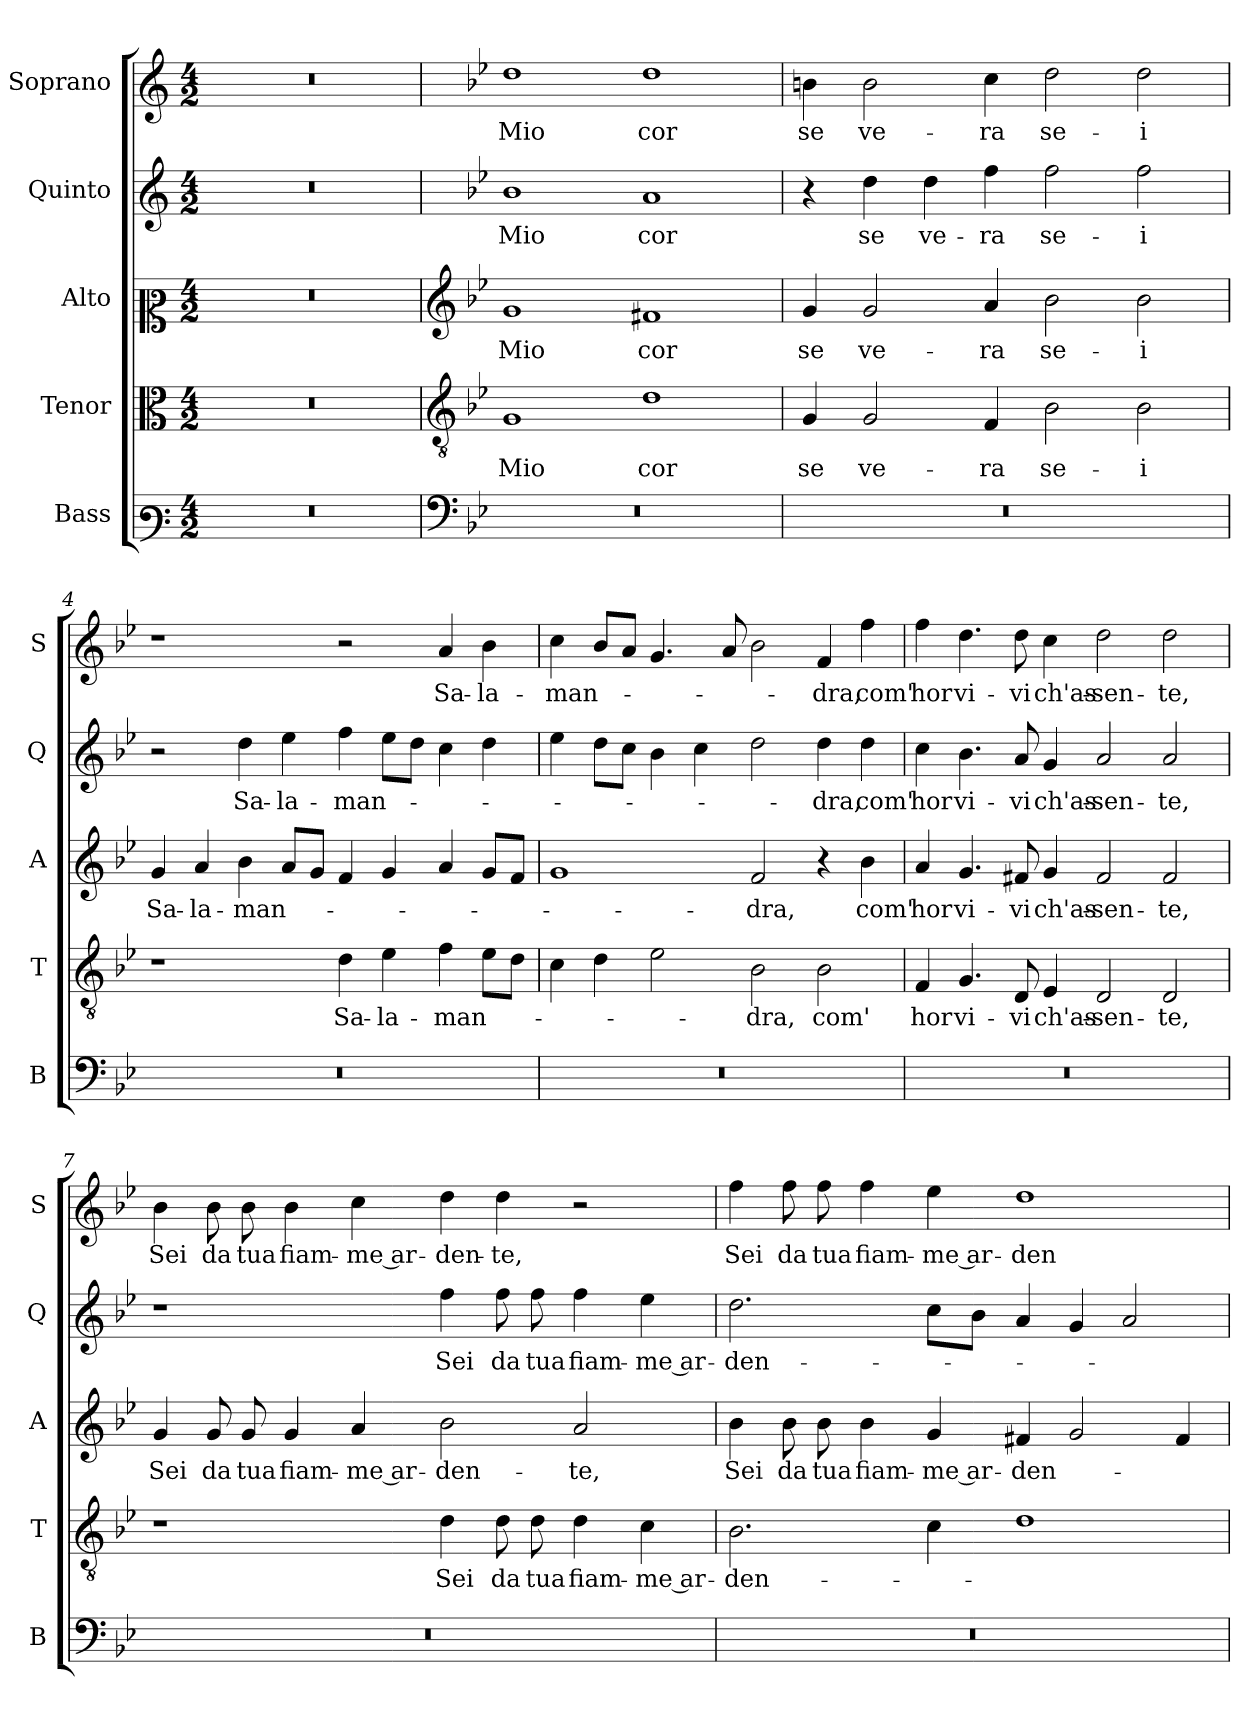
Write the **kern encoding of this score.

**kern	**kern	**text	**kern	**text	**kern	**text	**kern	**text
*part5	*part4	*part4	*part3	*part3	*part2	*part2	*part1	*part1
*staff5	*staff4	*staff4	*staff3	*staff3	*staff2	*staff2	*staff1	*staff1
*I"Bass	*I"Tenor	*	*I"Alto	*	*I"Quinto	*	*I"Soprano	*
*I'B	*I'T	*	*I'A	*	*I'Q	*	*I'S	*
*clefF3	*clefC3	*	*clefC2	*	*clefG2	*	*clefG2	*
*k[]	*k[]	*	*k[]	*	*k[]	*	*k[]	*
*C:	*C:	*	*C:	*	*C:	*	*C:	*
*M4/2	*M4/2	*	*M4/2	*	*M4/2	*	*M4/2	*
=1	=1	=1	=1	=1	=1	=1	=1	=1
0r	0r	.	0r	.	0r	.	0r	.
=2	=2	=2	=2	=2	=2	=2	=2	=2
*clefF4	*clefGv2	*	*clefG2	*	*	*	*	*
*k[b-e-]	*k[b-e-]	*	*k[b-e-]	*	*k[b-e-]	*	*k[b-e-]	*
*B-:	*B-:	*	*B-:	*	*B-:	*	*B-:	*
!	!	!LO:LY:b	!	!LO:LY:b	!	!LO:LY:b	!	!LO:LY:b
0r	1G	Mio	1g	Mio	1b-	Mio	1dd	Mio
!	!	!LO:LY:b	!	!LO:LY:b	!	!LO:LY:b	!	!LO:LY:b
.	1d	cor	1f#X	cor	1a	cor	1dd	cor
=3	=3	=3	=3	=3	=3	=3	=3	=3
!	!	!LO:LY:b	!	!LO:LY:b	!	!	!	!LO:LY:b
0r	4G/	se	4g/	se	4r	.	4bn\	se
!	!	!LO:LY:b	!	!LO:LY:b	!	!LO:LY:b	!	!LO:LY:b
.	2G/	ve-	2g/	ve-	4dd\	se	2b\	ve-
!	!	!	!	!	!	!LO:LY:b	!	!
.	.	.	.	.	4dd\	ve-	.	.
!	!	!LO:LY:b	!	!LO:LY:b	!	!LO:LY:b	!	!LO:LY:b
.	4F/	-ra	4a/	-ra	4ff\	-ra	4cc\	-ra
!	!	!LO:LY:b	!	!LO:LY:b	!	!LO:LY:b	!	!LO:LY:b
.	2B-\	se-	2b-\	se-	2ff\	se-	2dd\	se-
!	!	!LO:LY:b	!	!LO:LY:b	!	!LO:LY:b	!	!LO:LY:b
.	2B-\	-i	2b-\	-i	2ff\	-i	2dd\	-i
=4	=4	=4	=4	=4	=4	=4	=4	=4
!	!	!	!	!LO:LY:b	!	!	!	!
0r	1r	.	4g/	Sa-	2r	.	1r	.
!	!	!	!	!LO:LY:b	!	!	!	!
.	.	.	4a/	-la-	.	.	.	.
!	!	!	!	!LO:LY:b	!	!LO:LY:b	!	!
.	.	.	4b-\	-man-	4dd\	Sa-	.	.
!	!	!	!	!	!	!LO:LY:b	!	!
.	.	.	8a/L	.	4ee-\	-la-	.	.
.	.	.	8g/J	.	.	.	.	.
!	!	!LO:LY:b	!	!	!	!LO:LY:b	!	!
.	4d\	Sa-	4f/	.	4ff\	-man-	2r	.
!	!	!LO:LY:b	!	!	!	!	!	!
.	4e-\	-la-	4g/	.	8ee-\L	.	.	.
.	.	.	.	.	8dd\J	.	.	.
!	!	!LO:LY:b	!	!	!	!	!	!LO:LY:b
.	4f\	-man-	4a/	.	4cc\	.	4a/	Sa-
!	!	!	!	!	!	!	!	!LO:LY:b
.	8e-\L	.	8g/L	.	4dd\	.	4b-\	-la-
.	8d\J	.	8f/J	.	.	.	.	.
!!LO:LB:g=z
=5	=5	=5	=5	=5	=5	=5	=5	=5
!	!	!	!	!	!	!	!	!LO:LY:b
0r	4c\	.	1g	.	4ee-\	.	4cc\	-man-
.	4d\	.	.	.	8dd\L	.	8b-/L	.
.	.	.	.	.	8cc\J	.	8a/J	.
.	2e-\	.	.	.	4b-\	.	4.g/	.
.	.	.	.	.	4cc\	.	.	.
.	.	.	.	.	.	.	8a/	.
!	!	!LO:LY:b	!	!LO:LY:b	!	!	!	!
.	2B-\	-dra,	2f/	-dra,	2dd\	.	2b-\	.
!	!	!LO:LY:b	!	!	!	!LO:LY:b	!	!LO:LY:b
.	2B-\	com'	4r	.	4dd\	-dra,	4f/	-dra,
!	!	!	!	!LO:LY:b	!	!LO:LY:b	!	!LO:LY:b
.	.	.	4b-\	com'	4dd\	com'	4ff\	com'
=6	=6	=6	=6	=6	=6	=6	=6	=6
!	!	!LO:LY:b	!	!LO:LY:b	!	!LO:LY:b	!	!LO:LY:b
0r	4F/	hor	4a/	hor	4cc\	hor	4ff\	hor
!	!	!LO:LY:b	!	!LO:LY:b	!	!LO:LY:b	!	!LO:LY:b
.	4.G/	vi-	4.g/	vi-	4.b-\	vi-	4.dd\	vi-
!	!	!LO:LY:b	!	!LO:LY:b	!	!LO:LY:b	!	!LO:LY:b
.	8D/	-vi	8f#X/	-vi	8a/	-vi	8dd\	-vi
!	!	!LO:LY:b	!	!LO:LY:b	!	!LO:LY:b	!	!LO:LY:b
.	4E-/	ch'as-	4g/	ch'as-	4g/	ch'as-	4cc\	ch'as-
!	!	!LO:LY:b	!	!LO:LY:b	!	!LO:LY:b	!	!LO:LY:b
.	2D/	-sen-	2f#/	-sen-	2a/	-sen-	2dd\	-sen-
!	!	!LO:LY:b	!	!LO:LY:b	!	!LO:LY:b	!	!LO:LY:b
.	2D/	-te,	2f#/	-te,	2a/	-te,	2dd\	-te,
=7	=7	=7	=7	=7	=7	=7	=7	=7
!	!	!	!	!LO:LY:b	!	!	!	!LO:LY:b
0r	1r	.	4g/	Sei	1r	.	4b-\	Sei
!	!	!	!	!LO:LY:b	!	!	!	!LO:LY:b
.	.	.	8g/	da	.	.	8b-\	da
!	!	!	!	!LO:LY:b	!	!	!	!LO:LY:b
.	.	.	8g/	tua	.	.	8b-\	tua
!	!	!	!	!LO:LY:b	!	!	!	!LO:LY:b
.	.	.	4g/	fiam-	.	.	4b-\	fiam-
!	!	!	!	!LO:LY:b	!	!	!	!LO:LY:b
.	.	.	4a/	-me ar-	.	.	4cc\	-me ar-
!	!	!LO:LY:b	!	!LO:LY:b	!	!LO:LY:b	!	!LO:LY:b
.	4d\	Sei	2b-\	-den-	4ff\	Sei	4dd\	-den-
!	!	!LO:LY:b	!	!	!	!LO:LY:b	!	!LO:LY:b
.	8d\	da	.	.	8ff\	da	4dd\	-te,
!	!	!LO:LY:b	!	!	!	!LO:LY:b	!	!
.	8d\	tua	.	.	8ff\	tua	.	.
!	!	!LO:LY:b	!	!LO:LY:b	!	!LO:LY:b	!	!
.	4d\	fiam-	2a/	-te,	4ff\	fiam-	2r	.
!	!	!LO:LY:b	!	!	!	!LO:LY:b	!	!
.	4c\	-me ar-	.	.	4ee-\	-me ar-	.	.
!!LO:PB:g=z
=8	=8	=8	=8	=8	=8	=8	=8	=8
!	!	!LO:LY:b	!	!LO:LY:b	!	!LO:LY:b	!	!LO:LY:b
0r	2.B-\	-den-	4b-\	Sei	2.dd\	-den-	4ff\	Sei
!	!	!	!	!LO:LY:b	!	!	!	!LO:LY:b
.	.	.	8b-\	da	.	.	8ff\	da
!	!	!	!	!LO:LY:b	!	!	!	!LO:LY:b
.	.	.	8b-\	tua	.	.	8ff\	tua
!	!	!	!	!LO:LY:b	!	!	!	!LO:LY:b
.	.	.	4b-\	fiam-	.	.	4ff\	fiam-
!	!	!	!	!LO:LY:b	!	!	!	!LO:LY:b
.	4c\	.	4g/	-me ar-	8cc\L	.	4ee-\	-me ar-
.	.	.	.	.	8b-\J	.	.	.
!	!	!	!	!LO:LY:b	!	!	!	!LO:LY:b
.	1d	.	4f#X/	-den-	4a/	.	1dd	-den-
.	.	.	2g/	.	4g/	.	.	.
.	.	.	.	.	2a/	.	.	.
.	.	.	4f#/	.	.	.	.	.
=	=	=	=	=	=	=	=	=
*-	*-	*-	*-	*-	*-	*-	*-	*-
